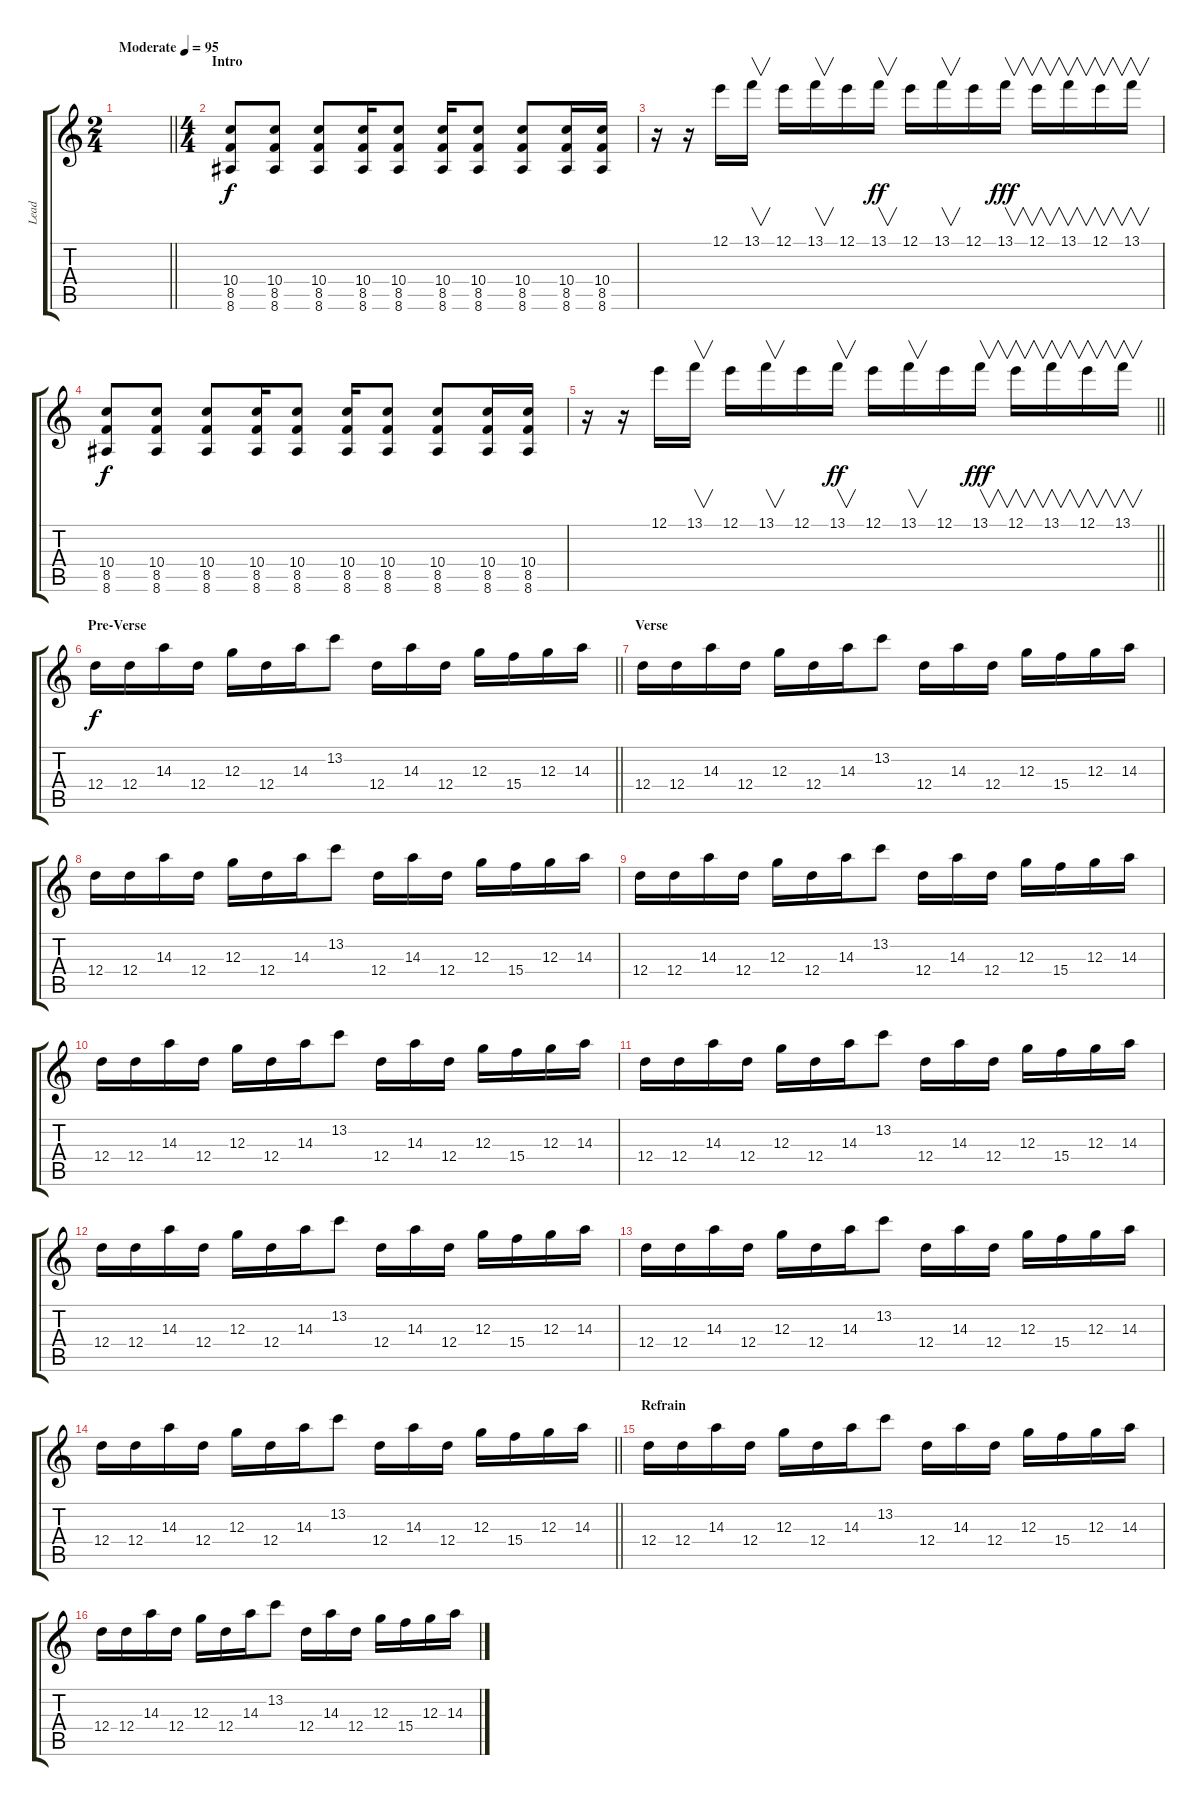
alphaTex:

\track ("Lead" "Lead") {instrument overdrivenguitar}
\staff {score tabs}
\tuning (E4 B3 G3 D3 A2 D2) {hide}
\ts (2 4)
\tempo (95 "Moderate")
\clef g2
\barLineRight lightlight
\ks c
|
\ts (4 4)
\section ("" "Intro")
(10.4 8.5 8.6).8 (10.4 8.5 8.6).8 (10.4 8.5 8.6).8 (10.4 8.5 8.6).16 (10.4 8.5 8.6).8 (10.4 8.5 8.6).16 (10.4 8.5 8.6).8 (10.4 8.5 8.6).8 (10.4 8.5 8.6).16 (10.4 8.5 8.6).16 |
r.16{volume 13} r.16 12.1.16 13.1.16{v} 12.1.16 13.1.16{v} 12.1.16 13.1.16{v dy ff} 12.1.16 13.1.16{v} 12.1.16 13.1.16{v dy fff} 12.1.16{v} 13.1.16{v} 12.1.16{v} 13.1.16{v} |
(10.4 8.5 8.6).8{dy f volume 16} (10.4 8.5 8.6).8 (10.4 8.5 8.6).8 (10.4 8.5 8.6).16 (10.4 8.5 8.6).8 (10.4 8.5 8.6).16 (10.4 8.5 8.6).8 (10.4 8.5 8.6).8 (10.4 8.5 8.6).16 (10.4 8.5 8.6).16 |
\barLineRight lightlight
r.16{volume 13} r.16 12.1.16 13.1.16{v} 12.1.16 13.1.16{v} 12.1.16 13.1.16{v dy ff} 12.1.16 13.1.16{v} 12.1.16 13.1.16{v dy fff} 12.1.16{v} 13.1.16{v} 12.1.16{v} 13.1.16{v} |
\section ("" "Pre-Verse")
\barLineRight lightlight
12.4.16{dy f volume 16} 12.4.16 14.3.16 12.4.16 12.3.16 12.4.16 14.3.16 13.2.8 12.4.16 14.3.16 12.4.16 12.3.16 15.4.16 12.3.16 14.3.16 |
\section ("" "Verse")
12.4.16{volume 13} 12.4.16 14.3.16 12.4.16 12.3.16 12.4.16 14.3.16 13.2.8 12.4.16 14.3.16 12.4.16 12.3.16 15.4.16 12.3.16 14.3.16 |
12.4.16 12.4.16 14.3.16 12.4.16 12.3.16 12.4.16 14.3.16 13.2.8 12.4.16 14.3.16 12.4.16 12.3.16 15.4.16 12.3.16 14.3.16 |
12.4.16 12.4.16 14.3.16 12.4.16 12.3.16 12.4.16 14.3.16 13.2.8 12.4.16 14.3.16 12.4.16 12.3.16 15.4.16 12.3.16 14.3.16 |
12.4.16 12.4.16 14.3.16 12.4.16 12.3.16 12.4.16 14.3.16 13.2.8 12.4.16 14.3.16 12.4.16 12.3.16 15.4.16 12.3.16 14.3.16 |
12.4.16 12.4.16 14.3.16 12.4.16 12.3.16 12.4.16 14.3.16 13.2.8 12.4.16 14.3.16 12.4.16 12.3.16 15.4.16 12.3.16 14.3.16 |
12.4.16 12.4.16 14.3.16 12.4.16 12.3.16 12.4.16 14.3.16 13.2.8 12.4.16 14.3.16 12.4.16 12.3.16 15.4.16 12.3.16 14.3.16 |
12.4.16 12.4.16 14.3.16 12.4.16 12.3.16 12.4.16 14.3.16 13.2.8 12.4.16 14.3.16 12.4.16 12.3.16 15.4.16 12.3.16 14.3.16 |
\barLineRight lightlight
12.4.16 12.4.16 14.3.16 12.4.16 12.3.16 12.4.16 14.3.16 13.2.8 12.4.16 14.3.16 12.4.16 12.3.16 15.4.16 12.3.16 14.3.16 |
\section ("" "Refrain")
12.4.16 12.4.16 14.3.16 12.4.16 12.3.16 12.4.16 14.3.16 13.2.8 12.4.16 14.3.16 12.4.16 12.3.16 15.4.16 12.3.16 14.3.16 |
12.4.16 12.4.16 14.3.16 12.4.16 12.3.16 12.4.16 14.3.16 13.2.8 12.4.16 14.3.16 12.4.16 12.3.16 15.4.16 12.3.16 14.3.16
